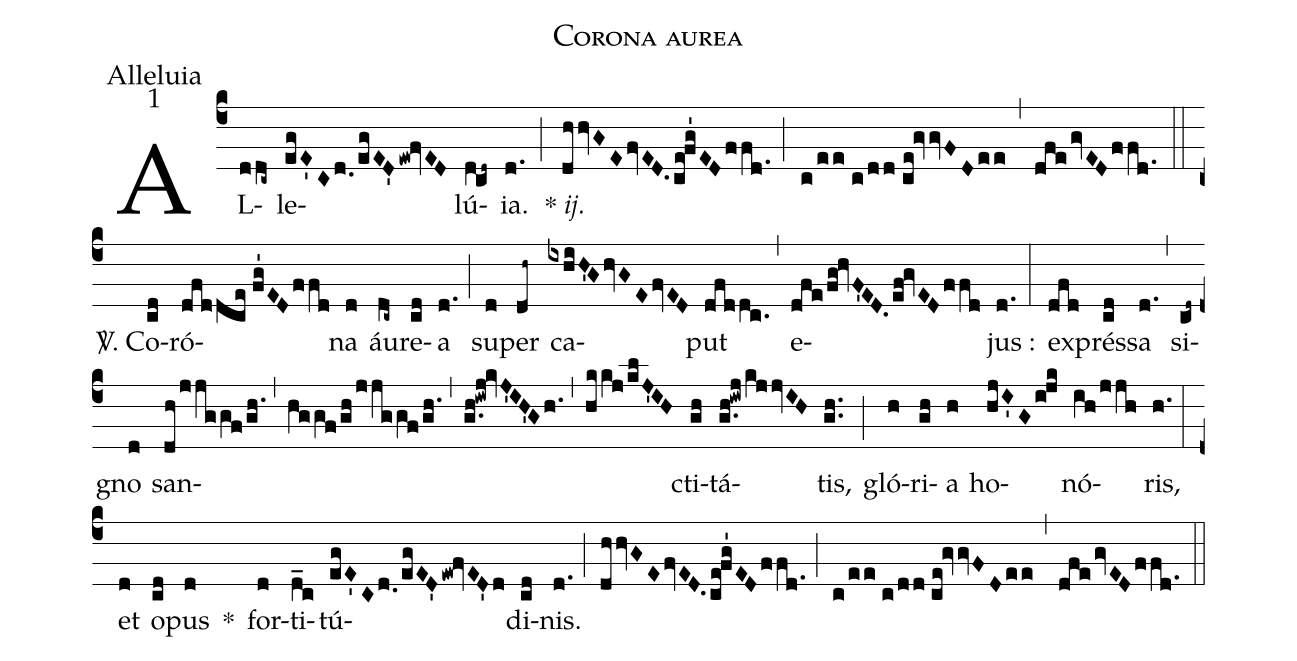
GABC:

name:Corona aurea;
office-part:Alleluia;
mode:1;
%%
(c4) AL(ddc~)le(egE'Cd.0/egED'ew!fvED)lú(dV!cd~){ia}.(d.) (;) * <i>ij.</i>(dhhvGEfvED.ce!fg'EDffd.) (;) (c/!ee//c/!dd//ce!gvvFDee) (,) (dfegvEDffd.) (::) <sp>V/</sp>. Co(cd)ró(dfddce//fg'EDffd)na(d) áu(dc~)re(cd)a(d.) (;) su(d)per(dh~) ca(ixhiH'GhvGEfvED)put(dfddc.) (,) e(dfe/fg!hvF'ED.ef!gvEDffd)jus :(d.) (:) ex(dfd)prés(cd)sa(d.) (,) si(cd~)gno(d) san(dh/jjggf/gh.)(,)(hggf/gh/jjggf/gh.)(,)(g.h!iwj!kvJ'IH'Gh.)(,)(hkkj/klJ'IH)cti(gh)tá(g.h!iwj/kjjvIH)tis,(gh..) (;) gló(h)ri(gh)a(h) ho(hjI'Gi!jk)nó(ih/jjh)ris,(h.) (:) et(d) o(cd)pus(d) *() for(d)ti(d_c)tú(egE'Cd.0/egED'ew!fvED'd)di(cd)nis.(d.) (;) (dhhvGEfvED.ce!fg'EDffd.) (;) (c/!ee//c/!dd//ce!gvvFDee) (,) (dfegvEDffd.) (::)
